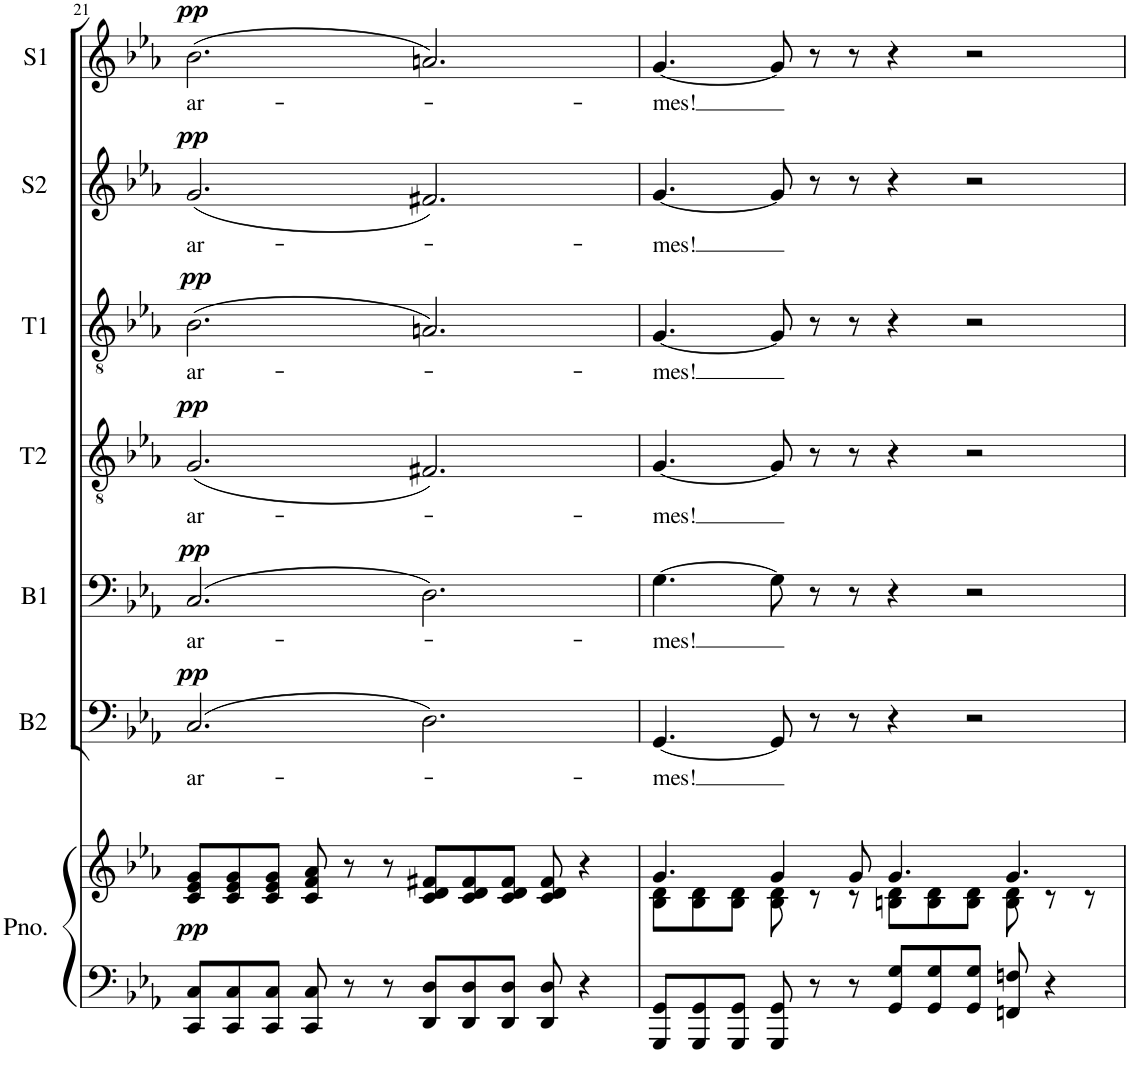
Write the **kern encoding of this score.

**kern	**kern	**dynam	**kern	**text	**dynam	**kern	**text	**dynam	**kern	**text	**dynam	**kern	**text	**dynam	**kern	**text	**dynam	**kern	**text	**dynam
*part7	*part7	*part7	*part6	*part6	*part6	*part5	*part5	*part5	*part4	*part4	*part4	*part3	*part3	*part3	*part2	*part2	*part2	*part1	*part1	*part1
*staff8	*staff7	*staff7/8	*staff6	*staff6	*staff6	*staff5	*staff5	*staff5	*staff4	*staff4	*staff4	*staff3	*staff3	*staff3	*staff2	*staff2	*staff2	*staff1	*staff1	*staff1
*I"Piano	*	*	*I"Basse 2	*	*	*I"Basse 1	*	*	*I"Tenor 2	*	*	*I"Tenor 1	*	*	*I"Soprano 2	*	*	*I"Soprano 1	*	*
*I'Pno.	*	*	*I'B2	*	*	*I'B1	*	*	*I'T2	*	*	*I'T1	*	*	*I'S2	*	*	*I'S1	*	*
!!LO:PB:g=z
*clefF4	*clefG2	*	*clefF4	*	*	*clefF4	*	*	*clefGv2	*	*	*clefGv2	*	*	*clefG2	*	*	*clefG2	*	*
*k[b-e-a-]	*k[b-e-a-]	*	*k[b-e-a-]	*	*	*k[b-e-a-]	*	*	*k[b-e-a-]	*	*	*k[b-e-a-]	*	*	*k[b-e-a-]	*	*	*k[b-e-a-]	*	*
*M12/8	*M12/8	*	*M12/8	*	*	*M12/8	*	*	*M12/8	*	*	*M12/8	*	*	*M12/8	*	*	*M12/8	*	*
=21	=21	=21	=21	=21	=21	=21	=21	=21	=21	=21	=21	=21	=21	=21	=21	=21	=21	=21	=21	=21
!	!	!LO:DY:b	!	!LO:LY:b	!LO:DY:a	!	!LO:LY:b	!LO:DY:a	!	!LO:LY:b	!LO:DY:a	!	!LO:LY:b	!LO:DY:a	!	!LO:LY:b	!LO:DY:a	!	!LO:LY:b	!LO:DY:a
8CC/ 8C/L	8c/ 8e-/ 8g/L	pp	(2.C/	ar-	pp	(2.C/	ar-	pp	(2.G/	ar-	pp	(2.B-\	ar-	pp	(2.g/	ar-	pp	(2.b-\	ar-	pp
8CC/ 8C/	8c/ 8e-/ 8g/	.	.	.	.	.	.	.	.	.	.	.	.	.	.	.	.	.	.	.
8CC/ 8C/J	8c/ 8e-/ 8g/J	.	.	.	.	.	.	.	.	.	.	.	.	.	.	.	.	.	.	.
8CC/ 8C/	8c/ 8f/ 8a-/	.	.	.	.	.	.	.	.	.	.	.	.	.	.	.	.	.	.	.
8r	8r	.	.	.	.	.	.	.	.	.	.	.	.	.	.	.	.	.	.	.
8r	8r	.	.	.	.	.	.	.	.	.	.	.	.	.	.	.	.	.	.	.
8DD/ 8D/L	8c/ 8d/ 8f#X/L	.	2.D\)	.	.	2.D\)	.	.	2.F#X/)	.	.	2.An/)	.	.	2.f#X/)	.	.	2.an/)	.	.
8DD/ 8D/	8c/ 8d/ 8f#/	.	.	.	.	.	.	.	.	.	.	.	.	.	.	.	.	.	.	.
8DD/ 8D/J	8c/ 8d/ 8f#/J	.	.	.	.	.	.	.	.	.	.	.	.	.	.	.	.	.	.	.
8DD/ 8D/	8c/ 8d/ 8f#/	.	.	.	.	.	.	.	.	.	.	.	.	.	.	.	.	.	.	.
4r	4r	.	.	.	.	.	.	.	.	.	.	.	.	.	.	.	.	.	.	.
=22	=22	=22	=22	=22	=22	=22	=22	=22	=22	=22	=22	=22	=22	=22	=22	=22	=22	=22	=22	=22
*	*^	*	*	*	*	*	*	*	*	*	*	*	*	*	*	*	*	*	*	*
!	!	!	!	!	!LO:LY:b	!	!	!LO:LY:b	!	!	!LO:LY:b	!	!	!LO:LY:b	!	!	!LO:LY:b	!	!	!LO:LY:b	!
8GGG/ 8GG/L	4.g/	8B-\ 8d\L	.	[4.GG/	-mes!	.	[4.G\	-mes!	.	[4.G/	-mes!	.	[4.G/	-mes!	.	[4.g/	-mes!	.	[4.g/	-mes!	.
8GGG/ 8GG/	.	8B-\ 8d\	.	.	.	.	.	.	.	.	.	.	.	.	.	.	.	.	.	.	.
8GGG/ 8GG/J	.	8B-\ 8d\J	.	.	.	.	.	.	.	.	.	.	.	.	.	.	.	.	.	.	.
8GGG/ 8GG/	4g/	8B-\ 8d\	.	8GG/]	.	.	8G\]	.	.	8G/]	.	.	8G/]	.	.	8g/]	.	.	8g/]	.	.
8r	.	8r	.	8r	.	.	8r	.	.	8r	.	.	8r	.	.	8r	.	.	8r	.	.
8r	8g/	8r	.	8r	.	.	8r	.	.	8r	.	.	8r	.	.	8r	.	.	8r	.	.
8GG/ 8G/L	4.g/	8Bn\ 8d\L	.	4r	.	.	4r	.	.	4r	.	.	4r	.	.	4r	.	.	4r	.	.
8GG/ 8G/	.	8B\ 8d\	.	.	.	.	.	.	.	.	.	.	.	.	.	.	.	.	.	.	.
8GG/ 8G/J	.	8B\ 8d\J	.	2r	.	.	2r	.	.	2r	.	.	2r	.	.	2r	.	.	2r	.	.
8FFn/ 8Fn/	4.g/	8B\ 8d\	.	.	.	.	.	.	.	.	.	.	.	.	.	.	.	.	.	.	.
4r	.	8r	.	.	.	.	.	.	.	.	.	.	.	.	.	.	.	.	.	.	.
.	.	8r	.	.	.	.	.	.	.	.	.	.	.	.	.	.	.	.	.	.	.
*	*v	*v	*	*	*	*	*	*	*	*	*	*	*	*	*	*	*	*	*	*	*
=	=	=	=	=	=	=	=	=	=	=	=	=	=	=	=	=	=	=	=	=
*-	*-	*-	*-	*-	*-	*-	*-	*-	*-	*-	*-	*-	*-	*-	*-	*-	*-	*-	*-	*-
